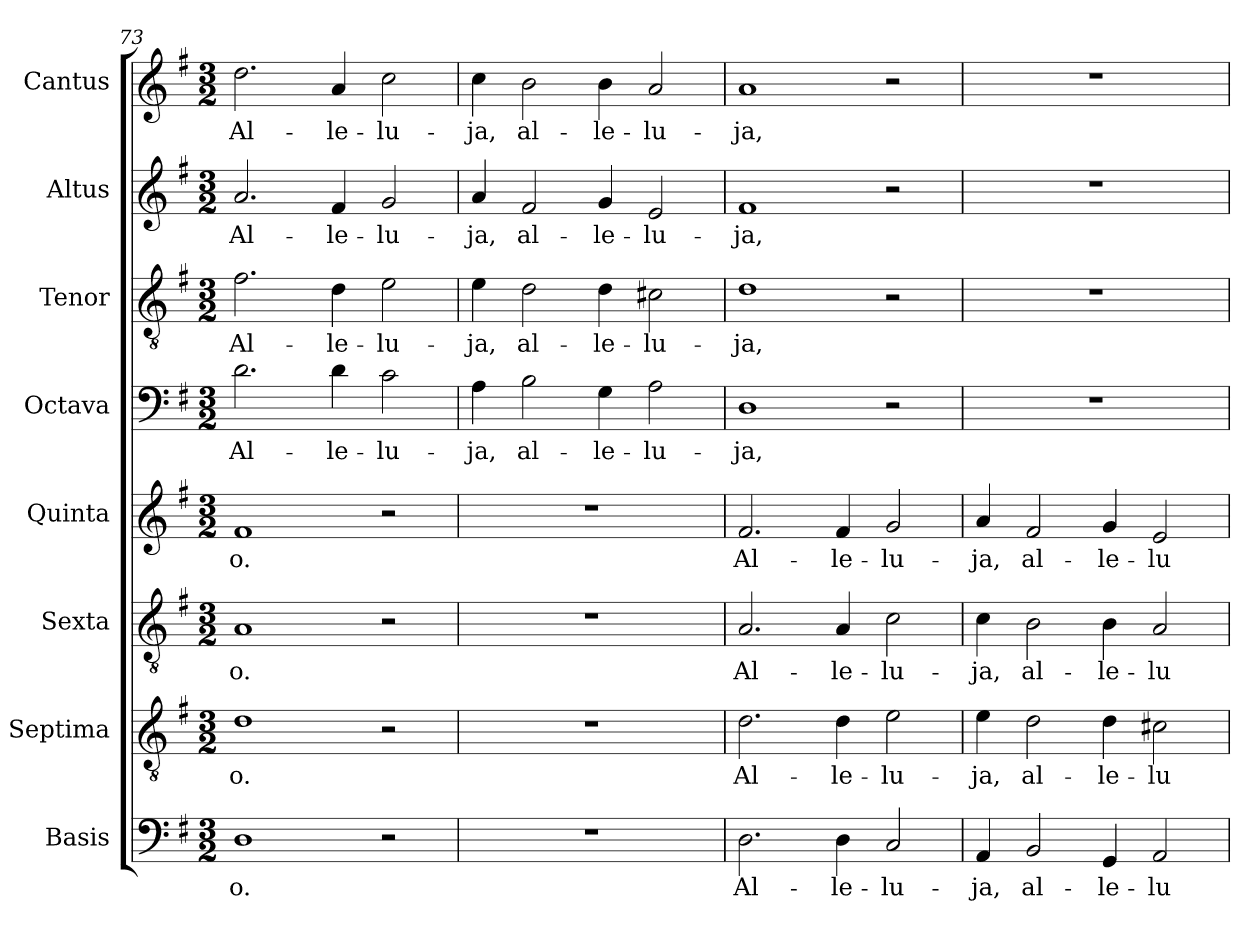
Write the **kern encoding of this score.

**kern	**text	**kern	**text	**kern	**text	**kern	**text	**kern	**text	**kern	**text	**kern	**text	**kern	**text
*part8	*part8	*part7	*part7	*part6	*part6	*part5	*part5	*part4	*part4	*part3	*part3	*part2	*part2	*part1	*part1
*staff8	*staff8	*staff7	*staff7	*staff6	*staff6	*staff5	*staff5	*staff4	*staff4	*staff3	*staff3	*staff2	*staff2	*staff1	*staff1
*I"Basis	*	*I"Septima	*	*I"Sexta	*	*I"Quinta	*	*I"Octava	*	*I"Tenor	*	*I"Altus	*	*I"Cantus	*
*I'B	*	*	*	*	*	*	*	*	*	*I'T	*	*I'A	*	*I'C	*
*clefF4	*	*clefGv2	*	*clefGv2	*	*clefG2	*	*clefF4	*	*clefGv2	*	*clefG2	*	*clefG2	*
*k[f#]	*	*k[f#]	*	*k[f#]	*	*k[f#]	*	*k[f#]	*	*k[f#]	*	*k[f#]	*	*k[f#]	*
*G:	*	*G:	*	*G:	*	*G:	*	*G:	*	*G:	*	*G:	*	*G:	*
*M3/2	*	*M3/2	*	*M3/2	*	*M3/2	*	*M3/2	*	*M3/2	*	*M3/2	*	*M3/2	*
=73	=73	=73	=73	=73	=73	=73	=73	=73	=73	=73	=73	=73	=73	=73	=73
!	!LO:LY:b	!	!LO:LY:b	!	!LO:LY:b	!	!LO:LY:b	!	!LO:LY:b	!	!LO:LY:b	!	!LO:LY:b	!	!LO:LY:b
1D	-o.	1d	-o.	1A	-o.	1f#	-o.	2.d\	Al-	2.f#\	Al-	2.a/	Al-	2.dd\	Al-
!	!	!	!	!	!	!	!	!	!LO:LY:b	!	!LO:LY:b	!	!LO:LY:b	!	!LO:LY:b
.	.	.	.	.	.	.	.	4d\	-le-	4d\	-le-	4f#/	-le-	4a/	-le-
!	!	!	!	!	!	!	!	!	!LO:LY:b	!	!LO:LY:b	!	!LO:LY:b	!	!LO:LY:b
2r	.	2r	.	2r	.	2r	.	2c\	-lu-	2e\	-lu-	2g/	-lu-	2cc\	-lu-
!!LO:PB:g=z
=74	=74	=74	=74	=74	=74	=74	=74	=74	=74	=74	=74	=74	=74	=74	=74
!	!	!	!	!	!	!	!	!	!LO:LY:b	!	!LO:LY:b	!	!LO:LY:b	!	!LO:LY:b
1.r	.	1.r	.	1.r	.	1.r	.	4A\	-ja,	4e\	-ja,	4a/	-ja,	4cc\	-ja,
!	!	!	!	!	!	!	!	!	!LO:LY:b	!	!LO:LY:b	!	!LO:LY:b	!	!LO:LY:b
.	.	.	.	.	.	.	.	2B\	al-	2d\	al-	2f#/	al-	2b\	al-
!	!	!	!	!	!	!	!	!	!LO:LY:b	!	!LO:LY:b	!	!LO:LY:b	!	!LO:LY:b
.	.	.	.	.	.	.	.	4G\	-le-	4d\	-le-	4g/	-le-	4b\	-le-
!	!	!	!	!	!	!	!	!	!LO:LY:b	!	!LO:LY:b	!	!LO:LY:b	!	!LO:LY:b
.	.	.	.	.	.	.	.	2A\	-lu-	2c#X\	-lu-	2e/	-lu-	2a/	-lu-
=75	=75	=75	=75	=75	=75	=75	=75	=75	=75	=75	=75	=75	=75	=75	=75
!	!LO:LY:b	!	!LO:LY:b	!	!LO:LY:b	!	!LO:LY:b	!	!LO:LY:b	!	!LO:LY:b	!	!LO:LY:b	!	!LO:LY:b
2.D\	Al-	2.d\	Al-	2.A/	Al-	2.f#/	Al-	1D	-ja,	1d	-ja,	1f#	-ja,	1a	-ja,
!	!LO:LY:b	!	!LO:LY:b	!	!LO:LY:b	!	!LO:LY:b	!	!	!	!	!	!	!	!
4D\	-le-	4d\	-le-	4A/	-le-	4f#/	-le-	.	.	.	.	.	.	.	.
!	!LO:LY:b	!	!LO:LY:b	!	!LO:LY:b	!	!LO:LY:b	!	!	!	!	!	!	!	!
2C/	-lu-	2e\	-lu-	2c\	-lu-	2g/	-lu-	2r	.	2r	.	2r	.	2r	.
=76	=76	=76	=76	=76	=76	=76	=76	=76	=76	=76	=76	=76	=76	=76	=76
!	!LO:LY:b	!	!LO:LY:b	!	!LO:LY:b	!	!LO:LY:b	!	!	!	!	!	!	!	!
4AA/	-ja,	4e\	-ja,	4c\	-ja,	4a/	-ja,	1.r	.	1.r	.	1.r	.	1.r	.
!	!LO:LY:b	!	!LO:LY:b	!	!LO:LY:b	!	!LO:LY:b	!	!	!	!	!	!	!	!
2BB/	al-	2d\	al-	2B\	al-	2f#/	al-	.	.	.	.	.	.	.	.
!	!LO:LY:b	!	!LO:LY:b	!	!LO:LY:b	!	!LO:LY:b	!	!	!	!	!	!	!	!
4GG/	-le-	4d\	-le-	4B\	-le-	4g/	-le-	.	.	.	.	.	.	.	.
!	!LO:LY:b	!	!LO:LY:b	!	!LO:LY:b	!	!LO:LY:b	!	!	!	!	!	!	!	!
2AA/	-lu-	2c#X\	-lu-	2A/	-lu-	2e/	-lu-	.	.	.	.	.	.	.	.
=	=	=	=	=	=	=	=	=	=	=	=	=	=	=	=
*-	*-	*-	*-	*-	*-	*-	*-	*-	*-	*-	*-	*-	*-	*-	*-
